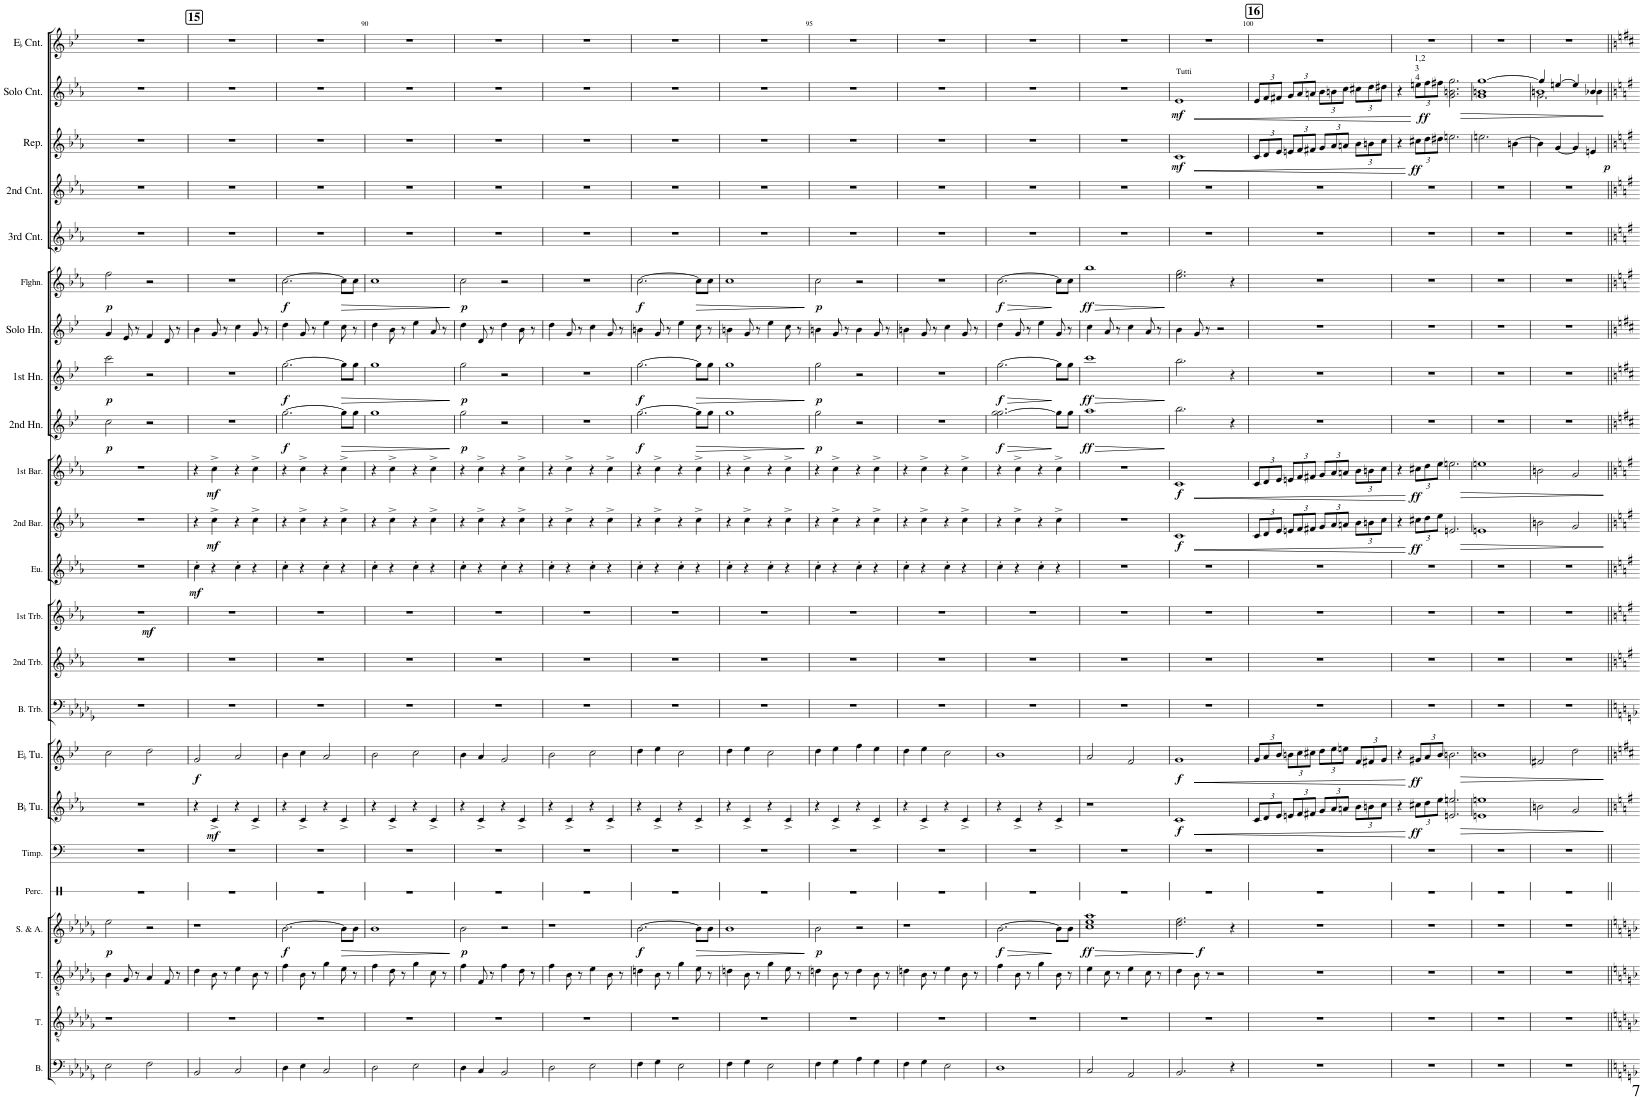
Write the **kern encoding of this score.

**kern	**kern	**kern	**kern	**dynam	**kern	**kern	**kern	**dynam	**kern	**dynam	**kern	**kern	**kern	**dynam	**kern	**dynam	**kern	**dynam	**kern	**dynam	**kern	**dynam	**kern	**dynam	**kern	**kern	**dynam	**kern	**kern	**kern	**dynam	**kern	**dynam	**kern
*part23	*part22	*part21	*part20	*part20	*part19	*part18	*part17	*part17	*part16	*part16	*part15	*part14	*part13	*part13	*part12	*part12	*part11	*part11	*part10	*part10	*part9	*part9	*part8	*part8	*part7	*part6	*part6	*part5	*part4	*part3	*part3	*part2	*part2	*part1
*staff23	*staff22	*staff21	*staff20	*staff20	*staff19	*staff18	*staff17	*staff17	*staff16	*staff16	*staff15	*staff14	*staff13	*staff13	*staff12	*staff12	*staff11	*staff11	*staff10	*staff10	*staff9	*staff9	*staff8	*staff8	*staff7	*staff6	*staff6	*staff5	*staff4	*staff3	*staff3	*staff2	*staff2	*staff1
*I"Bass	*I"Tenor	*I"Tenor	*I"Soprano Alto	*	*I"Percussion: Bass Drum, Gong, Cymbal	*I"6 Timpani	*I"BaccidentalFlat Tuba	*	*I"EaccidentalFlat Tuba	*	*I"Bass Trombone	*I"2nd Trombone	*I"1st Trombone	*	*I"Euphonium	*	*I"2nd Baritone	*	*I"1st Baritone	*	*I"2nd EaccidentalFlat Horn	*	*I"1st EaccidentalFlat Horn	*	*I"Solo EaccidentalFlat Horn	*I"Flugelhorn	*	*I"3rd BaccidentalFlat Cornet	*I"2nd BaccidentalFlat Cornet	*I"Repiano BaccidentalFlat Cornet	*	*I"Solo BaccidentalFlat Cornet	*	*I"EaccidentalFlat Cornet
*I'B.	*I'T.	*I'T.	*	*	*I'Perc.	*I'Timp.	*I'BaccidentalFlat Tu.	*	*I'EaccidentalFlat Tu.	*	*I'B. Trb.	*I'2nd Trb.	*I'1st Trb.	*	*I'Eu.	*	*I'2nd Bar.	*	*I'1st Bar.	*	*I'2nd Hn.	*	*I'1st Hn.	*	*I'Solo Hn.	*I'Flghn.	*	*I'3rd Cnt.	*I'2nd Cnt.	*I'Rep.	*	*I'Solo Cnt.	*	*I'EaccidentalFlat Cnt.
!!LO:PB:g=z
*clefF4	*clefGv2	*clefGv2	*clefG2	*	*clefX	*clefF4	*clefG2	*	*clefG2	*	*clefF4	*clefG2	*clefG2	*	*clefG2	*	*clefG2	*	*clefG2	*	*clefG2	*	*clefG2	*	*clefG2	*clefG2	*	*clefG2	*clefG2	*clefG2	*	*clefG2	*	*clefG2
*	*	*	*	*	*	*	*Trd15c26	*	*Trd12c21	*	*	*Trd8c14	*Trd8c14	*	*Trd8c14	*	*Trd8c14	*	*Trd8c14	*	*Trd5c9	*	*Trd5c9	*	*Trd5c9	*Trd1c2	*	*Trd1c2	*Trd1c2	*Trd1c2	*	*Trd1c2	*	*Trd-2c-3
*k[b-e-a-d-g-]	*k[b-e-a-d-g-]	*k[b-e-a-d-g-]	*k[b-e-a-d-g-]	*	*k[]	*k[]	*k[b-e-a-]	*	*k[b-e-]	*	*k[b-e-a-d-g-]	*k[b-e-a-]	*k[b-e-a-]	*	*k[b-e-a-]	*	*k[b-e-a-]	*	*k[b-e-a-]	*	*k[b-e-]	*	*k[b-e-]	*	*k[b-e-]	*k[b-e-a-]	*	*k[b-e-a-]	*k[b-e-a-]	*k[b-e-a-]	*	*k[b-e-a-]	*	*k[b-e-]
*M4/4	*M4/4	*M4/4	*M4/4	*	*M4/4	*M4/4	*M4/4	*	*M4/4	*	*M4/4	*M4/4	*M4/4	*	*M4/4	*	*M4/4	*	*M4/4	*	*M4/4	*	*M4/4	*	*M4/4	*M4/4	*	*M4/4	*M4/4	*M4/4	*	*M4/4	*	*M4/4
=87	=87	=87	=87	=87	=87	=87	=87	=87	=87	=87	=87	=87	=87	=87	=87	=87	=87	=87	=87	=87	=87	=87	=87	=87	=87	=87	=87	=87	=87	=87	=87	=87	=87	=87
!	!	!	!	!LO:DY:b	!	!	!	!	!	!	!	!	!	!	!	!	!	!	!	!	!	!LO:DY:b	!	!LO:DY:b	!	!	!LO:DY:b	!	!	!	!	!	!	!
2E-\	1r	4B-\	2ee-\	p	1r	1r	1r	.	2cc\	.	1r	1r	1r	.	1r	.	1r	.	1r	.	2cc\	p	2ccc\	p	4g/	2ff\	p	1r	1r	1r	.	1r	.	1r
.	.	8G-/	.	.	.	.	.	.	.	.	.	.	.	.	.	.	.	.	.	.	.	.	.	.	8e-/	.	.	.	.	.	.	.	.	.
.	.	8r	.	.	.	.	.	.	.	.	.	.	.	.	.	.	.	.	.	.	.	.	.	.	8r	.	.	.	.	.	.	.	.	.
2F\	.	4A-/	2r	.	.	.	.	.	2dd\	.	.	.	.	.	.	.	.	.	.	.	2r	.	2r	.	4f/	2r	.	.	.	.	.	.	.	.
.	.	8F/	.	.	.	.	.	.	.	.	.	.	.	.	.	.	.	.	.	.	.	.	.	.	8d/	.	.	.	.	.	.	.	.	.
.	.	8r	.	.	.	.	.	.	.	.	.	.	.	.	.	.	.	.	.	.	.	.	.	.	8r	.	.	.	.	.	.	.	.	.
=88	=88	=88	=88	=88	=88	=88	=88	=88	=88	=88	=88	=88	=88	=88	=88	=88	=88	=88	=88	=88	=88	=88	=88	=88	=88	=88	=88	=88	=88	=88	=88	=88	=88	=88
!	!	!	!	!	!	!	!	!	!	!	!	!	!	!	!	!	!	!	!	!	!	!	!	!	!	!	!	!	!	!	!	!	!	!LO:TX:a:B:t=15
!	!	!	!	!	!	!	!	!	!	!LO:DY:b	!	!	!	!	!	!LO:DY:b	!	!	!	!	!	!	!	!	!	!	!	!	!	!	!	!	!	!
2BB-/	1r	4d-\	1r	.	1r	1r	4r	.	2g/	f	1r	1r	1r	.	4cc'\	mf	4r	.	4r	.	1r	.	1r	.	4b-\	1r	.	1r	1r	1r	.	1r	.	1r
!	!	!	!	!	!	!	!	!LO:DY:b	!	!	!	!	!	!	!	!	!	!LO:DY:b	!	!LO:DY:b	!	!	!	!	!	!	!	!	!	!	!	!	!	!
.	.	8B-\	.	.	.	.	4c^/	mf	.	.	.	.	.	.	4r	.	4cc^\	mf	4cc^\	mf	.	.	.	.	8g/	.	.	.	.	.	.	.	.	.
.	.	8r	.	.	.	.	.	.	.	.	.	.	.	.	.	.	.	.	.	.	.	.	.	.	8r	.	.	.	.	.	.	.	.	.
2C/	.	4e-\	.	.	.	.	4r	.	2a/	.	.	.	.	.	4cc'\	.	4r	.	4r	.	.	.	.	.	4cc\	.	.	.	.	.	.	.	.	.
.	.	8B-\	.	.	.	.	4c^/	.	.	.	.	.	.	.	4r	.	4cc^\	.	4cc^\	.	.	.	.	.	8g/	.	.	.	.	.	.	.	.	.
.	.	8r	.	.	.	.	.	.	.	.	.	.	.	.	.	.	.	.	.	.	.	.	.	.	8r	.	.	.	.	.	.	.	.	.
=89	=89	=89	=89	=89	=89	=89	=89	=89	=89	=89	=89	=89	=89	=89	=89	=89	=89	=89	=89	=89	=89	=89	=89	=89	=89	=89	=89	=89	=89	=89	=89	=89	=89	=89
!	!	!	!	!LO:DY:b	!	!	!	!	!	!	!	!	!	!LO:DY:b	!	!	!	!	!	!	!	!LO:DY:b	!	!LO:DY:b	!	!	!LO:DY:b	!	!	!	!	!	!	!
4D-\	1r	4f\	[2.b-\	f	1r	1r	4r	.	4b-\	.	1r	1r	1r	mf	4cc'\	.	4r	.	4r	.	[2.gg\	f	[2.gg\	f	4dd\	[2.cc\	f	1r	1r	1r	.	1r	.	1r
4E-\	.	8B-\	.	.	.	.	4c^/	.	4cc\	.	.	.	.	.	4r	.	4cc^\	.	4cc^\	.	.	.	.	.	8g/	.	.	.	.	.	.	.	.	.
.	.	8r	.	.	.	.	.	.	.	.	.	.	.	.	.	.	.	.	.	.	.	.	.	.	8r	.	.	.	.	.	.	.	.	.
2C/	.	4g-\	.	.	.	.	4r	.	2a/	.	.	.	.	.	4cc'\	.	4r	.	4r	.	.	.	.	.	4ee-\	.	.	.	.	.	.	.	.	.
!	!	!	!	!LO:HP:b	!	!	!	!	!	!	!	!	!	!	!	!	!	!	!	!	!	!LO:HP:b	!	!LO:HP:b	!	!	!LO:HP:b	!	!	!	!	!	!	!
.	.	8e-\	8b-\L]	>	.	.	4c^/	.	.	.	.	.	.	.	4r	.	4cc^\	.	4cc^\	.	8gg\L]	>	8gg\L]	>	8cc\	8cc\L]	>	.	.	.	.	.	.	.
.	.	8r	8b-\J	.	.	.	.	.	.	.	.	.	.	.	.	.	.	.	.	.	8gg\J	.	8gg\J	.	8r	8cc\J	.	.	.	.	.	.	.	.
=90	=90	=90	=90	=90	=90	=90	=90	=90	=90	=90	=90	=90	=90	=90	=90	=90	=90	=90	=90	=90	=90	=90	=90	=90	=90	=90	=90	=90	=90	=90	=90	=90	=90	=90
2D-\	1r	4f\	1b-	.	1r	1r	4r	.	2b-\	.	1r	1r	1r	.	4cc'\	.	4r	.	4r	.	1gg	.	1gg	.	4dd\	1cc	.	1r	1r	1r	.	1r	.	1r
.	.	8d-\	.	.	.	.	4c^/	.	.	.	.	.	.	.	4r	.	4cc^\	.	4cc^\	.	.	.	.	.	8b-\	.	.	.	.	.	.	.	.	.
.	.	8r	.	.	.	.	.	.	.	.	.	.	.	.	.	.	.	.	.	.	.	.	.	.	8r	.	.	.	.	.	.	.	.	.
2E-\	.	4g-\	.	.	.	.	4r	.	2cc\	.	.	.	.	.	4cc'\	.	4r	.	4r	.	.	.	.	.	4ee-\	.	.	.	.	.	.	.	.	.
.	.	8c\	.	.	.	.	4c^/	.	.	.	.	.	.	.	4r	.	4cc^\	.	4cc^\	.	.	.	.	.	8a/	.	.	.	.	.	.	.	.	.
.	.	8r	.	.	.	.	.	.	.	.	.	.	.	.	.	.	.	.	.	.	.	.	.	.	8r	.	.	.	.	.	.	.	.	.
.	.	.	.	]	.	.	.	.	.	.	.	.	.	.	.	.	.	.	.	.	.	]	.	]	.	.	]	.	.	.	.	.	.	.
=91	=91	=91	=91	=91	=91	=91	=91	=91	=91	=91	=91	=91	=91	=91	=91	=91	=91	=91	=91	=91	=91	=91	=91	=91	=91	=91	=91	=91	=91	=91	=91	=91	=91	=91
!	!	!	!	!LO:DY:b	!	!	!	!	!	!	!	!	!	!	!	!	!	!	!	!	!	!LO:DY:b	!	!LO:DY:b	!	!	!LO:DY:b	!	!	!	!	!	!	!
4D-\	1r	4f\	2b-\	p	1r	1r	4r	.	4b-\	.	1r	1r	1r	.	4cc'\	.	4r	.	4r	.	2gg\	p	2gg\	p	4dd\	2cc\	p	1r	1r	1r	.	1r	.	1r
4C/	.	8F/	.	.	.	.	4c^/	.	4a/	.	.	.	.	.	4r	.	4cc^\	.	4cc^\	.	.	.	.	.	8d/	.	.	.	.	.	.	.	.	.
.	.	8r	.	.	.	.	.	.	.	.	.	.	.	.	.	.	.	.	.	.	.	.	.	.	8r	.	.	.	.	.	.	.	.	.
2BB-/	.	4f\	2r	.	.	.	4r	.	2g/	.	.	.	.	.	4cc'\	.	4r	.	4r	.	2r	.	2r	.	4dd\	2r	.	.	.	.	.	.	.	.
.	.	8d-\	.	.	.	.	4c^/	.	.	.	.	.	.	.	4r	.	4cc^\	.	4cc^\	.	.	.	.	.	8b-\	.	.	.	.	.	.	.	.	.
.	.	8r	.	.	.	.	.	.	.	.	.	.	.	.	.	.	.	.	.	.	.	.	.	.	8r	.	.	.	.	.	.	.	.	.
=92	=92	=92	=92	=92	=92	=92	=92	=92	=92	=92	=92	=92	=92	=92	=92	=92	=92	=92	=92	=92	=92	=92	=92	=92	=92	=92	=92	=92	=92	=92	=92	=92	=92	=92
2D-\	1r	4f\	1r	.	1r	1r	4r	.	2b-\	.	1r	1r	1r	.	4cc'\	.	4r	.	4r	.	1r	.	1r	.	4dd\	1r	.	1r	1r	1r	.	1r	.	1r
.	.	8B-\	.	.	.	.	4c^/	.	.	.	.	.	.	.	4r	.	4cc^\	.	4cc^\	.	.	.	.	.	8g/	.	.	.	.	.	.	.	.	.
.	.	8r	.	.	.	.	.	.	.	.	.	.	.	.	.	.	.	.	.	.	.	.	.	.	8r	.	.	.	.	.	.	.	.	.
2E-\	.	4e-\	.	.	.	.	4r	.	2cc\	.	.	.	.	.	4cc'\	.	4r	.	4r	.	.	.	.	.	4cc\	.	.	.	.	.	.	.	.	.
.	.	8B-\	.	.	.	.	4c^/	.	.	.	.	.	.	.	4r	.	4cc^\	.	4cc^\	.	.	.	.	.	8g/	.	.	.	.	.	.	.	.	.
.	.	8r	.	.	.	.	.	.	.	.	.	.	.	.	.	.	.	.	.	.	.	.	.	.	8r	.	.	.	.	.	.	.	.	.
=93	=93	=93	=93	=93	=93	=93	=93	=93	=93	=93	=93	=93	=93	=93	=93	=93	=93	=93	=93	=93	=93	=93	=93	=93	=93	=93	=93	=93	=93	=93	=93	=93	=93	=93
!	!	!	!	!LO:DY:b	!	!	!	!	!	!	!	!	!	!	!	!	!	!	!	!	!	!LO:DY:b	!	!LO:DY:b	!	!	!LO:DY:b	!	!	!	!	!	!	!
4F\	1r	4dn\	[2.b-\	f	1r	1r	4r	.	4dd\	.	1r	1r	1r	.	4cc'\	.	4r	.	4r	.	[2.gg\	f	[2.gg\	f	4bn\	[2.cc\	f	1r	1r	1r	.	1r	.	1r
4G-\	.	8B-\	.	.	.	.	4c^/	.	4ee-\	.	.	.	.	.	4r	.	4cc^\	.	4cc^\	.	.	.	.	.	8g/	.	.	.	.	.	.	.	.	.
.	.	8r	.	.	.	.	.	.	.	.	.	.	.	.	.	.	.	.	.	.	.	.	.	.	8r	.	.	.	.	.	.	.	.	.
2E-\	.	4g-\	.	.	.	.	4r	.	2cc\	.	.	.	.	.	4cc'\	.	4r	.	4r	.	.	.	.	.	4ee-\	.	.	.	.	.	.	.	.	.
!	!	!	!	!LO:HP:b	!	!	!	!	!	!	!	!	!	!	!	!	!	!	!	!	!	!LO:HP:b	!	!LO:HP:b	!	!	!LO:HP:b	!	!	!	!	!	!	!
.	.	8e-\	8b-\L]	>	.	.	4c^/	.	.	.	.	.	.	.	4r	.	4cc^\	.	4cc^\	.	8gg\L]	>	8gg\L]	>	8cc\	8cc\L]	>	.	.	.	.	.	.	.
.	.	8r	8b-\J	.	.	.	.	.	.	.	.	.	.	.	.	.	.	.	.	.	8gg\J	.	8gg\J	.	8r	8cc\J	.	.	.	.	.	.	.	.
=94	=94	=94	=94	=94	=94	=94	=94	=94	=94	=94	=94	=94	=94	=94	=94	=94	=94	=94	=94	=94	=94	=94	=94	=94	=94	=94	=94	=94	=94	=94	=94	=94	=94	=94
4F\	1r	4dn\	1b-	.	1r	1r	4r	.	4dd\	.	1r	1r	1r	.	4cc'\	.	4r	.	4r	.	1gg	.	1gg	.	4bn\	1cc	.	1r	1r	1r	.	1r	.	1r
4G-\	.	8B-\	.	.	.	.	4c^/	.	4ee-\	.	.	.	.	.	4r	.	4cc^\	.	4cc^\	.	.	.	.	.	8g/	.	.	.	.	.	.	.	.	.
.	.	8r	.	.	.	.	.	.	.	.	.	.	.	.	.	.	.	.	.	.	.	.	.	.	8r	.	.	.	.	.	.	.	.	.
2E-\	.	4g-\	.	.	.	.	4r	.	2cc\	.	.	.	.	.	4cc'\	.	4r	.	4r	.	.	.	.	.	4ee-\	.	.	.	.	.	.	.	.	.
.	.	8e-\	.	.	.	.	4c^/	.	.	.	.	.	.	.	4r	.	4cc^\	.	4cc^\	.	.	.	.	.	8cc\	.	.	.	.	.	.	.	.	.
.	.	8r	.	.	.	.	.	.	.	.	.	.	.	.	.	.	.	.	.	.	.	.	.	.	8r	.	.	.	.	.	.	.	.	.
.	.	.	.	]	.	.	.	.	.	.	.	.	.	.	.	.	.	.	.	.	.	]	.	]	.	.	]	.	.	.	.	.	.	.
=95	=95	=95	=95	=95	=95	=95	=95	=95	=95	=95	=95	=95	=95	=95	=95	=95	=95	=95	=95	=95	=95	=95	=95	=95	=95	=95	=95	=95	=95	=95	=95	=95	=95	=95
!	!	!	!	!LO:DY:b	!	!	!	!	!	!	!	!	!	!	!	!	!	!	!	!	!	!LO:DY:b	!	!LO:DY:b	!	!	!LO:DY:b	!	!	!	!	!	!	!
4F\	1r	4dn\	2b-\	p	1r	1r	4r	.	4dd\	.	1r	1r	1r	.	4cc'\	.	4r	.	4r	.	2gg\	p	2gg\	p	4bn\	2cc\	p	1r	1r	1r	.	1r	.	1r
4G-\	.	8B-\	.	.	.	.	4c^/	.	4ee-\	.	.	.	.	.	4r	.	4cc^\	.	4cc^\	.	.	.	.	.	8g/	.	.	.	.	.	.	.	.	.
.	.	8r	.	.	.	.	.	.	.	.	.	.	.	.	.	.	.	.	.	.	.	.	.	.	8r	.	.	.	.	.	.	.	.	.
4A-\	.	4d\	2r	.	.	.	4r	.	4ff\	.	.	.	.	.	4cc'\	.	4r	.	4r	.	2r	.	2r	.	4b\	2r	.	.	.	.	.	.	.	.
4G-\	.	8B-\	.	.	.	.	4c^/	.	4ee-\	.	.	.	.	.	4r	.	4cc^\	.	4cc^\	.	.	.	.	.	8g/	.	.	.	.	.	.	.	.	.
.	.	8r	.	.	.	.	.	.	.	.	.	.	.	.	.	.	.	.	.	.	.	.	.	.	8r	.	.	.	.	.	.	.	.	.
=96	=96	=96	=96	=96	=96	=96	=96	=96	=96	=96	=96	=96	=96	=96	=96	=96	=96	=96	=96	=96	=96	=96	=96	=96	=96	=96	=96	=96	=96	=96	=96	=96	=96	=96
4F\	1r	4dn\	1r	.	1r	1r	4r	.	4dd\	.	1r	1r	1r	.	4cc'\	.	4r	.	4r	.	1r	.	1r	.	4bn\	1r	.	1r	1r	1r	.	1r	.	1r
4G-\	.	8B-\	.	.	.	.	4c^/	.	4ee-\	.	.	.	.	.	4r	.	4cc^\	.	4cc^\	.	.	.	.	.	8g/	.	.	.	.	.	.	.	.	.
.	.	8r	.	.	.	.	.	.	.	.	.	.	.	.	.	.	.	.	.	.	.	.	.	.	8r	.	.	.	.	.	.	.	.	.
2E-\	.	4e-\	.	.	.	.	4r	.	2cc\	.	.	.	.	.	4cc'\	.	4r	.	4r	.	.	.	.	.	4cc\	.	.	.	.	.	.	.	.	.
.	.	8B-\	.	.	.	.	4c^/	.	.	.	.	.	.	.	4r	.	4cc^\	.	4cc^\	.	.	.	.	.	8g/	.	.	.	.	.	.	.	.	.
.	.	8r	.	.	.	.	.	.	.	.	.	.	.	.	.	.	.	.	.	.	.	.	.	.	8r	.	.	.	.	.	.	.	.	.
=97	=97	=97	=97	=97	=97	=97	=97	=97	=97	=97	=97	=97	=97	=97	=97	=97	=97	=97	=97	=97	=97	=97	=97	=97	=97	=97	=97	=97	=97	=97	=97	=97	=97	=97
!	!	!	!	!LO:HP:b	!	!	!	!	!	!	!	!	!	!	!	!	!	!	!	!	!	!LO:HP:b	!	!LO:HP:b	!	!	!LO:HP:b	!	!	!	!	!	!	!
!	!	!	!	!LO:DY:n=1:b	!	!	!	!	!	!	!	!	!	!	!	!	!	!	!	!	!	!LO:DY:n=1:b	!	!LO:DY:n=1:b	!	!	!LO:DY:n=1:b	!	!	!	!	!	!	!
1D-	1r	4f\	[2.b-\	> f	1r	1r	4r	.	1b-	.	1r	1r	1r	.	4cc'\	.	4r	.	4r	.	[2.gg\ 2.gg\	> f	[2.gg\	> f	4dd\	[2.cc\	> f	1r	1r	1r	.	1r	.	1r
.	.	8B-\	.	.	.	.	4c^/	.	.	.	.	.	.	.	4r	.	4cc^\	.	4cc^\	.	.	.	.	.	8g/	.	.	.	.	.	.	.	.	.
.	.	8r	.	.	.	.	.	.	.	.	.	.	.	.	.	.	.	.	.	.	.	.	.	.	8r	.	.	.	.	.	.	.	.	.
.	.	4g-\	.	.	.	.	4r	.	.	.	.	.	.	.	4cc'\	.	4r	.	4r	.	.	.	.	.	4ee-\	.	.	.	.	.	.	.	.	.
.	.	8B-\	8b-\L]	]	.	.	4c^/	.	.	.	.	.	.	.	4r	.	4cc^\	.	4cc^\	.	8gg\L]	]	8gg\L]	]	8g/	8cc\L]	]	.	.	.	.	.	.	.
.	.	8r	8b-\J	.	.	.	.	.	.	.	.	.	.	.	.	.	.	.	.	.	8gg\J	.	8gg\J	.	8r	8cc\J	.	.	.	.	.	.	.	.
=98	=98	=98	=98	=98	=98	=98	=98	=98	=98	=98	=98	=98	=98	=98	=98	=98	=98	=98	=98	=98	=98	=98	=98	=98	=98	=98	=98	=98	=98	=98	=98	=98	=98	=98
!	!	!	!	!LO:HP:b	!	!	!	!	!	!	!	!	!	!	!	!	!	!	!	!	!	!LO:HP:b	!	!LO:HP:b	!	!	!LO:HP:b	!	!	!	!	!	!	!
!	!	!	!	!LO:DY:n=1:b	!	!	!	!	!	!	!	!	!	!	!	!	!	!	!	!	!	!LO:DY:n=1:b	!	!LO:DY:n=1:b	!	!	!LO:DY:n=1:b	!	!	!	!	!	!	!
2C/	1r	4e-\	1cc 1ee- 1aa-	> ff	1r	1r	1r	.	2a/	.	1r	1r	1r	.	1r	.	1r	.	1r	.	1aa	> ff	1ccc	> ff	4cc\	1bb-	> ff	1r	1r	1r	.	1r	.	1r
.	.	8c\	.	.	.	.	.	.	.	.	.	.	.	.	.	.	.	.	.	.	.	.	.	.	8a/	.	.	.	.	.	.	.	.	.
.	.	8r	.	.	.	.	.	.	.	.	.	.	.	.	.	.	.	.	.	.	.	.	.	.	8r	.	.	.	.	.	.	.	.	.
2AA-/	.	4e-\	.	.	.	.	.	.	2f/	.	.	.	.	.	.	.	.	.	.	.	.	.	.	.	4cc\	.	.	.	.	.	.	.	.	.
.	.	8c\	.	.	.	.	.	.	.	.	.	.	.	.	.	.	.	.	.	.	.	.	.	.	8a/	.	.	.	.	.	.	.	.	.
.	.	8r	.	.	.	.	.	.	.	.	.	.	.	.	.	.	.	.	.	.	.	.	.	.	8r	.	.	.	.	.	.	.	.	.
.	.	.	.	]	.	.	.	.	.	.	.	.	.	.	.	.	.	.	.	.	.	]	.	]	.	.	]	.	.	.	.	.	.	.
=99	=99	=99	=99	=99	=99	=99	=99	=99	=99	=99	=99	=99	=99	=99	=99	=99	=99	=99	=99	=99	=99	=99	=99	=99	=99	=99	=99	=99	=99	=99	=99	=99	=99	=99
!	!	!	!	!	!	!	!	!	!	!	!	!	!	!	!	!	!	!	!	!	!	!	!	!	!	!	!	!	!	!	!	!LO:TX:a:t=Tutti	!	!
!	!	!	!	!LO:DY:b	!	!	!	!LO:DY:b	!	!LO:DY:b	!	!	!	!	!	!	!	!LO:DY:b	!	!LO:DY:b	!	!	!	!	!	!	!	!	!	!	!LO:DY:b	!	!LO:DY:b	!
2.BB-/	1r	4d-\	2.dd-\ 2.ff\	f	1r	1r	1c	f	1g	f	1r	1r	1r	.	1r	.	1c	f	1c	f	2.bb-\	.	2.bb-\	.	4b-\	2.ee-\ 2.gg\	.	1r	1r	1c	mf	1e-	mf	1r
.	.	8B-\	.	.	.	.	.	.	.	.	.	.	.	.	.	.	.	.	.	.	.	.	.	.	8g/	.	.	.	.	.	.	.	.	.
.	.	8r	.	.	.	.	.	.	.	.	.	.	.	.	.	.	.	.	.	.	.	.	.	.	8r	.	.	.	.	.	.	.	.	.
.	.	2r	.	.	.	.	.	.	.	.	.	.	.	.	.	.	.	.	.	.	.	.	.	.	2r	.	.	.	.	.	.	.	.	.
4r	.	.	4r	.	.	.	.	.	.	.	.	.	.	.	.	.	.	.	.	.	4r	.	4r	.	.	4r	.	.	.	.	.	.	.	.
=100	=100	=100	=100	=100	=100	=100	=100	=100	=100	=100	=100	=100	=100	=100	=100	=100	=100	=100	=100	=100	=100	=100	=100	=100	=100	=100	=100	=100	=100	=100	=100	=100	=100	=100
*	*	*	*	*	*	*	*Xbrackettup	*	*	*	*	*	*	*	*	*	*	*	*	*	*	*	*	*	*	*	*	*	*	*	*	*	*	*
!	!	!	!	!	!	!	!	!LO:HP:b	!	!	!	!	!	!	!	!	!	!	!	!	!	!	!	!	!	!	!	!	!	!	!	!	!	!
*	*	*	*	*	*	*	*	*	*Xbrackettup	*	*	*	*	*	*	*	*	*	*	*	*	*	*	*	*	*	*	*	*	*	*	*	*	*
!	!	!	!	!	!	!	!	!	!	!LO:HP:b	!	!	!	!	!	!	!	!	!	!	!	!	!	!	!	!	!	!	!	!	!	!	!	!
*	*	*	*	*	*	*	*	*	*	*	*	*	*	*	*	*	*Xbrackettup	*	*	*	*	*	*	*	*	*	*	*	*	*	*	*	*	*
!	!	!	!	!	!	!	!	!	!	!	!	!	!	!	!	!	!	!LO:HP:b	!	!	!	!	!	!	!	!	!	!	!	!	!	!	!	!
*	*	*	*	*	*	*	*	*	*	*	*	*	*	*	*	*	*	*	*Xbrackettup	*	*	*	*	*	*	*	*	*	*	*	*	*	*	*
!	!	!	!	!	!	!	!	!	!	!	!	!	!	!	!	!	!	!	!	!LO:HP:b	!	!	!	!	!	!	!	!	!	!	!	!	!	!
*	*	*	*	*	*	*	*	*	*	*	*	*	*	*	*	*	*	*	*	*	*	*	*	*	*	*	*	*	*	*Xbrackettup	*	*	*	*
!	!	!	!	!	!	!	!	!	!	!	!	!	!	!	!	!	!	!	!	!	!	!	!	!	!	!	!	!	!	!	!LO:HP:b	!	!	!
*	*	*	*	*	*	*	*	*	*	*	*	*	*	*	*	*	*	*	*	*	*	*	*	*	*	*	*	*	*	*	*	*Xbrackettup	*	*
!	!	!	!	!	!	!	!	!	!	!	!	!	!	!	!	!	!	!	!	!	!	!	!	!	!	!	!	!	!	!	!	!	!	!LO:TX:a:B:t=16
!	!	!	!	!	!	!	!	!	!	!	!	!	!	!	!	!	!	!	!	!	!	!	!	!	!	!	!	!	!	!	!	!	!LO:HP:b	!
1r	1r	1r	1r	.	1r	1r	12c/L	<	12g/L	<	1r	1r	1r	.	1r	.	12c/L	<	12c/L	<	1r	.	1r	.	1r	1r	.	1r	1r	12c/L	<	12e-/L	<	1r
.	.	.	.	.	.	.	12d/	.	12a/	.	.	.	.	.	.	.	12d/	.	12d/	.	.	.	.	.	.	.	.	.	.	12d/	.	12f/	.	.
.	.	.	.	.	.	.	12e-/J	.	12b-/J	.	.	.	.	.	.	.	12e-/J	.	12e-/J	.	.	.	.	.	.	.	.	.	.	12e-/J	.	12f#X/J	.	.
.	.	.	.	.	.	.	12en/L	.	12bn\L	.	.	.	.	.	.	.	12en/L	.	12en/L	.	.	.	.	.	.	.	.	.	.	12en/L	.	12g/L	.	.
.	.	.	.	.	.	.	12f/	.	12cc\	.	.	.	.	.	.	.	12f/	.	12f/	.	.	.	.	.	.	.	.	.	.	12f/	.	12a-/	.	.
.	.	.	.	.	.	.	12f#X/J	.	12cc#X\J	.	.	.	.	.	.	.	12f#X/J	.	12f#X/J	.	.	.	.	.	.	.	.	.	.	12f#X/J	.	12an/J	.	.
.	.	.	.	.	.	.	12g/L	.	12dd\L	.	.	.	.	.	.	.	12g/L	.	12g/L	.	.	.	.	.	.	.	.	.	.	12g/L	.	12b-\L	.	.
.	.	.	.	.	.	.	12a-/	.	12ee-\	.	.	.	.	.	.	.	12a-/	.	12a-/	.	.	.	.	.	.	.	.	.	.	12a-/	.	12bn\	.	.
.	.	.	.	.	.	.	12an/J	.	12een\J	.	.	.	.	.	.	.	12an/J	.	12an/J	.	.	.	.	.	.	.	.	.	.	12an/J	.	12cc\J	.	.
.	.	.	.	.	.	.	12b-\L	.	12f/L	.	.	.	.	.	.	.	12b-\L	.	12b-\L	.	.	.	.	.	.	.	.	.	.	12b-\L	.	12cc#X\L	.	.
.	.	.	.	.	.	.	12bn\	.	12f#X/	.	.	.	.	.	.	.	12bn\	.	12bn\	.	.	.	.	.	.	.	.	.	.	12bn\	.	12dd\	.	.
.	.	.	.	.	.	.	12cc\J	.	12g/J	.	.	.	.	.	.	.	12cc\J	.	12cc\J	.	.	.	.	.	.	.	.	.	.	12cc\J	.	12dd#X\J	.	.
=101	=101	=101	=101	=101	=101	=101	=101	=101	=101	=101	=101	=101	=101	=101	=101	=101	=101	=101	=101	=101	=101	=101	=101	=101	=101	=101	=101	=101	=101	=101	=101	=101	=101	=101
1r	1r	1r	1r	.	1r	1r	4r	.	4r	.	1r	1r	1r	.	1r	.	4r	.	4r	.	1r	.	1r	.	1r	1r	.	1r	1r	4r	.	4r	.	1r
!	!	!	!	!	!	!	!	!	!	!	!	!	!	!	!	!	!	!	!	!	!	!	!	!	!	!	!	!	!	!	!	!LO:TX:a:t=1,2	!	!
!	!	!	!	!	!	!	!	!	!	!	!	!	!	!	!	!	!	!	!	!	!	!	!	!	!	!	!	!	!	!	!	!LO:TX:a:t=3	!	!
!	!	!	!	!	!	!	!	!	!	!	!	!	!	!	!	!	!	!	!	!	!	!	!	!	!	!	!	!	!	!	!	!LO:TX:a:t=4	!	!
!	!	!	!	!	!	!	!	!LO:DY:n=1:b	!	!LO:DY:n=1:b	!	!	!	!	!	!	!	!LO:DY:n=1:b	!	!LO:DY:n=1:b	!	!	!	!	!	!	!	!	!	!	!LO:DY:n=1:b	!	!LO:DY:n=1:b	!
.	.	.	.	.	.	.	12cc#X\L	[ ff	12g#X/L	[ ff	.	.	.	.	.	.	12cc#X\L	[ ff	12cc#X\L	[ ff	.	.	.	.	.	.	.	.	.	12cc#X\L	[ ff	12een\L	[ ff	.
.	.	.	.	.	.	.	12dd\	.	12a/	.	.	.	.	.	.	.	12dd\	.	12dd\	.	.	.	.	.	.	.	.	.	.	12dd\	.	12ff\	.	.
.	.	.	.	.	.	.	12ee-\J	.	12b-/J	.	.	.	.	.	.	.	12ee-\J	.	12ee-\J	.	.	.	.	.	.	.	.	.	.	12dd#X\J	.	12ff#X\J	.	.
.	.	.	.	.	.	.	[2en/ [2een/	.	[2bn\	.	.	.	.	.	.	.	[2en/	.	[2een\	.	.	.	.	.	.	.	.	.	.	[2een\	.	[2g\ [2bn\ [2gg\	.	.
=102	=102	=102	=102	=102	=102	=102	=102	=102	=102	=102	=102	=102	=102	=102	=102	=102	=102	=102	=102	=102	=102	=102	=102	=102	=102	=102	=102	=102	=102	=102	=102	=102	=102	=102
!	!	!	!	!	!	!	!	!LO:HP:b	!	!LO:HP:b	!	!	!	!	!	!	!	!LO:HP:b	!	!LO:HP:b	!	!	!	!	!	!	!	!	!	!	!	!	!LO:HP:b	!
1r	1r	1r	1r	.	1r	1r	1en 1een	>	1bn	>	1r	1r	1r	.	1r	.	1en	>	1een	>	1r	.	1r	.	1r	1r	.	1r	1r	2.een\	.	1g 1bn [1gg	>	1r
.	.	.	.	.	.	.	.	.	.	.	.	.	.	.	.	.	.	.	.	.	.	.	.	.	.	.	.	.	.	4ee\]	.	.	.	.
4ryy	4ryy	4ryy	4ryy	.	4ryy	4ryy	4e/] 4ee/]	.	4b\]	.	4ryy	4ryy	4ryy	.	4ryy	.	4e/]	.	4ee\]	.	4ryy	.	4ryy	.	4ryy	4ryy	.	4ryy	4ryy	[4bn\	.	4g\] 4b\] 4gg\]	.	4ryy
=103	=103	=103	=103	=103	=103	=103	=103	=103	=103	=103	=103	=103	=103	=103	=103	=103	=103	=103	=103	=103	=103	=103	=103	=103	=103	=103	=103	=103	=103	=103	=103	=103	=103	=103
*	*	*	*	*	*	*	*	*	*	*	*	*	*	*	*	*	*	*	*	*	*	*	*	*	*	*	*	*	*	*^	*	*^	*	*
*	*	*	*	*	*	*	*	*	*	*	*	*	*	*	*	*	*	*	*	*	*	*	*	*	*	*	*	*	*	*	*	*	*	*^	*	*
1r	1r	1r	1r	.	1r	1r	2bn\	.	2f#X/	.	1r	1r	1r	.	1r	.	2bn\	.	2bn\	.	1r	.	1r	.	1r	1r	.	1r	1r	4b\]	2...ryy	.	4gg/]	2.g\	1bn	.	1r
.	.	.	.	.	.	.	.	.	.	.	.	.	.	.	.	.	.	.	.	.	.	.	.	.	.	.	.	.	.	[4g/	.	.	[4een/	.	.	.	.
.	.	.	.	.	.	.	2g/	.	2dd\	.	.	.	.	.	.	.	2g/	.	2g/	.	.	.	.	.	.	.	.	.	.	4g/]	.	.	4ee/]	.	.	.	.
.	.	.	.	.	.	.	.	.	.	.	.	.	.	.	.	.	.	.	.	.	.	.	.	.	.	.	.	.	.	4en/	.	.	4b/	4b-X\	.	.	.
!	!	!	!	!	!	!	!	!	!	!	!	!	!	!	!	!	!	!	!	!	!	!	!	!	!	!	!	!	!	!	!	!LO:DY:b	!	!	!	!	!
.	.	.	.	.	.	.	.	.	.	.	.	.	.	.	.	.	.	.	.	.	.	.	.	.	.	.	.	.	.	.	16ryy	p	.	.	.	.	.
*	*	*	*	*	*	*	*	*	*	*	*	*	*	*	*	*	*	*	*	*	*	*	*	*	*	*	*	*	*	*	*	*	*v	*v	*v	*	*
.	.	.	.	.	.	.	.	]	.	]	.	.	.	.	.	.	.	]	.	]	.	.	.	.	.	.	.	.	.	.	.	.	.	]	.
*	*	*	*	*	*	*	*	*	*	*	*	*	*	*	*	*	*	*	*	*	*	*	*	*	*	*	*	*	*	*v	*v	*	*	*	*
=||	=||	=||	=||	=||	=||	=||	=||	=||	=||	=||	=||	=||	=||	=||	=||	=||	=||	=||	=||	=||	=||	=||	=||	=||	=||	=||	=||	=||	=||	=||	=||	=||	=||	=||
*-	*-	*-	*-	*-	*-	*-	*-	*-	*-	*-	*-	*-	*-	*-	*-	*-	*-	*-	*-	*-	*-	*-	*-	*-	*-	*-	*-	*-	*-	*-	*-	*-	*-	*-
